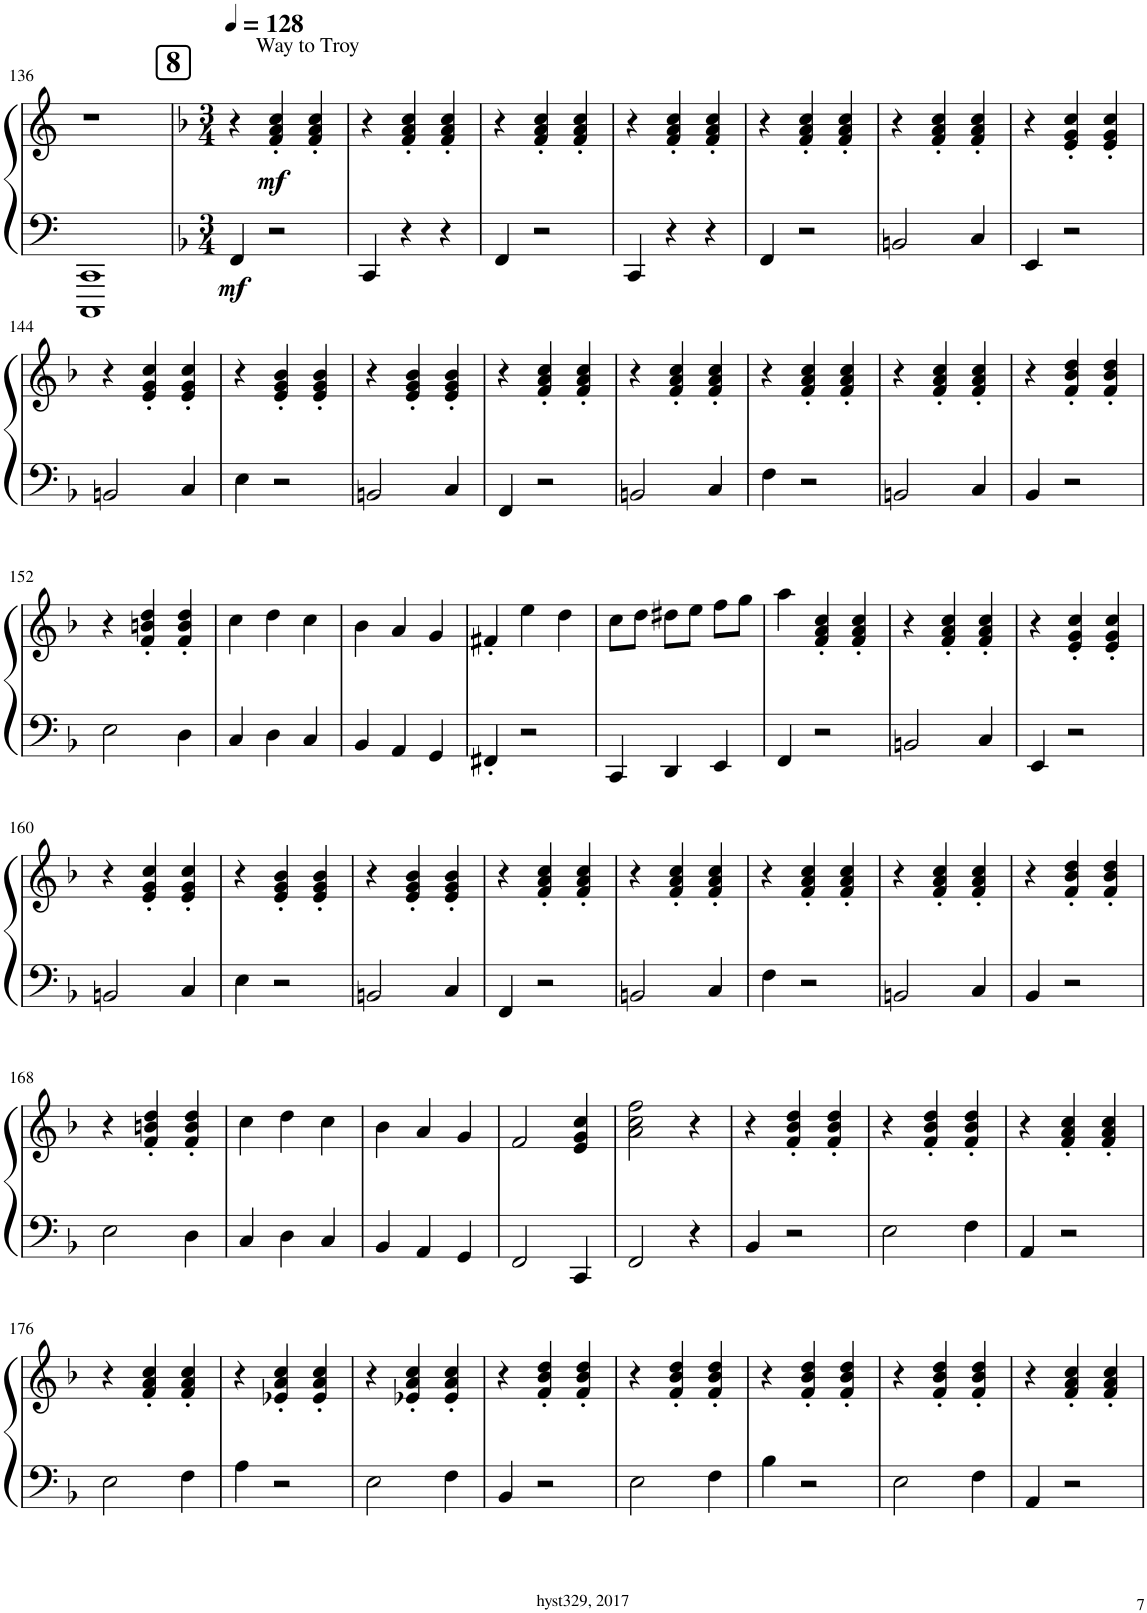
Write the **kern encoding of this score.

**kern	**kern	**dynam
*part1	*part1	*part1
*staff2	*staff1	*staff1/2
*I"Piano	*	*
*I'Pno.	*	*
!!LO:PB:g=z
*clefF4	*clefG2	*
*k[]	*k[]	*
*M4/4	*M4/4	*
=136	=136	=136
1CCC 1CC	1r	.
=137	=137	=137
!!LO:REH:place=s1:a:B:cj:fs=14:t=8
*k[b-]	*k[b-]	*
*M3/4	*M3/4	*
*	*MM128	*
!	!LO:TX:a:t=Way to Troy	!
!	!	!LO:DY:b=2
4FF/	4r	mf
!	!	!LO:DY:b
2r	4f/' 4a/' 4cc/'	mf
.	4f/' 4a/' 4cc/'	.
=138	=138	=138
4CC/	4r	.
4r	4f/' 4a/' 4cc/'	.
4r	4f/' 4a/' 4cc/'	.
=139	=139	=139
4FF/	4r	.
2r	4f/' 4a/' 4cc/'	.
.	4f/' 4a/' 4cc/'	.
=140	=140	=140
4CC/	4r	.
4r	4f/' 4a/' 4cc/'	.
4r	4f/' 4a/' 4cc/'	.
=141	=141	=141
4FF/	4r	.
2r	4f/' 4a/' 4cc/'	.
.	4f/' 4a/' 4cc/'	.
=142	=142	=142
2BBn/	4r	.
.	4f/' 4a/' 4cc/'	.
4C/	4f/' 4a/' 4cc/'	.
=143	=143	=143
4EE/	4r	.
2r	4e/' 4g/' 4cc/'	.
.	4e/' 4g/' 4cc/'	.
!!LO:LB:g=z
=144	=144	=144
2BBn/	4r	.
.	4e/' 4g/' 4cc/'	.
4C/	4e/' 4g/' 4cc/'	.
=145	=145	=145
4E\	4r	.
2r	4e/' 4g/' 4b-/'	.
.	4e/' 4g/' 4b-/'	.
=146	=146	=146
2BBn/	4r	.
.	4e/' 4g/' 4b-/'	.
4C/	4e/' 4g/' 4b-/'	.
=147	=147	=147
4FF/	4r	.
2r	4f/' 4a/' 4cc/'	.
.	4f/' 4a/' 4cc/'	.
=148	=148	=148
2BBn/	4r	.
.	4f/' 4a/' 4cc/'	.
4C/	4f/' 4a/' 4cc/'	.
=149	=149	=149
4F\	4r	.
2r	4f/' 4a/' 4cc/'	.
.	4f/' 4a/' 4cc/'	.
=150	=150	=150
2BBn/	4r	.
.	4f/' 4a/' 4cc/'	.
4C/	4f/' 4a/' 4cc/'	.
=151	=151	=151
4BB-/	4r	.
2r	4f/' 4b-/' 4dd/'	.
.	4f/' 4b-/' 4dd/'	.
!!LO:LB:g=z
=152	=152	=152
2E\	4r	.
.	4f/' 4bn/' 4dd/'	.
4D\	4f/' 4b/' 4dd/'	.
=153	=153	=153
4C/	4cc\	.
4D\	4dd\	.
4C/	4cc\	.
=154	=154	=154
4BB-/	4b-\	.
4AA/	4a/	.
4GG/	4g/	.
=155	=155	=155
4FF#X'/	4f#X'/	.
2r	4ee\	.
.	4dd\	.
=156	=156	=156
4CC/	8cc\L	.
.	8dd\J	.
4DD/	8dd#X\L	.
.	8ee\J	.
4EE/	8ff\L	.
.	8gg\J	.
=157	=157	=157
4FF/	4aa\	.
2r	4f/' 4a/' 4cc/'	.
.	4f/' 4a/' 4cc/'	.
=158	=158	=158
2BBn/	4r	.
.	4f/' 4a/' 4cc/'	.
4C/	4f/' 4a/' 4cc/'	.
=159	=159	=159
4EE/	4r	.
2r	4e/' 4g/' 4cc/'	.
.	4e/' 4g/' 4cc/'	.
!!LO:LB:g=z
=160	=160	=160
2BBn/	4r	.
.	4e/' 4g/' 4cc/'	.
4C/	4e/' 4g/' 4cc/'	.
=161	=161	=161
4E\	4r	.
2r	4e/' 4g/' 4b-/'	.
.	4e/' 4g/' 4b-/'	.
=162	=162	=162
2BBn/	4r	.
.	4e/' 4g/' 4b-/'	.
4C/	4e/' 4g/' 4b-/'	.
=163	=163	=163
4FF/	4r	.
2r	4f/' 4a/' 4cc/'	.
.	4f/' 4a/' 4cc/'	.
=164	=164	=164
2BBn/	4r	.
.	4f/' 4a/' 4cc/'	.
4C/	4f/' 4a/' 4cc/'	.
=165	=165	=165
4F\	4r	.
2r	4f/' 4a/' 4cc/'	.
.	4f/' 4a/' 4cc/'	.
=166	=166	=166
2BBn/	4r	.
.	4f/' 4a/' 4cc/'	.
4C/	4f/' 4a/' 4cc/'	.
=167	=167	=167
4BB-/	4r	.
2r	4f/' 4b-/' 4dd/'	.
.	4f/' 4b-/' 4dd/'	.
!!LO:LB:g=z
=168	=168	=168
2E\	4r	.
.	4f/' 4bn/' 4dd/'	.
4D\	4f/' 4b/' 4dd/'	.
=169	=169	=169
4C/	4cc\	.
4D\	4dd\	.
4C/	4cc\	.
=170	=170	=170
4BB-/	4b-\	.
4AA/	4a/	.
4GG/	4g/	.
=171	=171	=171
2FF/	2f/	.
4CC/	4e/ 4g/ 4cc/	.
=172	=172	=172
2FF/	2a\ 2cc\ 2ff\	.
4r	4r	.
=173	=173	=173
4BB-/	4r	.
2r	4f/' 4b-/' 4dd/'	.
.	4f/' 4b-/' 4dd/'	.
=174	=174	=174
2E\	4r	.
.	4f/' 4b-/' 4dd/'	.
4F\	4f/' 4b-/' 4dd/'	.
=175	=175	=175
4AA/	4r	.
2r	4f/' 4a/' 4cc/'	.
.	4f/' 4a/' 4cc/'	.
!!LO:LB:g=z
=176	=176	=176
2E\	4r	.
.	4f/' 4a/' 4cc/'	.
4F\	4f/' 4a/' 4cc/'	.
=177	=177	=177
4A\	4r	.
2r	4e-X/' 4a/' 4cc/'	.
.	4e-/' 4a/' 4cc/'	.
=178	=178	=178
2E\	4r	.
.	4e-X/' 4a/' 4cc/'	.
4F\	4e-/' 4a/' 4cc/'	.
=179	=179	=179
4BB-/	4r	.
2r	4f/' 4b-/' 4dd/'	.
.	4f/' 4b-/' 4dd/'	.
=180	=180	=180
2E\	4r	.
.	4f/' 4b-/' 4dd/'	.
4F\	4f/' 4b-/' 4dd/'	.
=181	=181	=181
4B-\	4r	.
2r	4f/' 4b-/' 4dd/'	.
.	4f/' 4b-/' 4dd/'	.
=182	=182	=182
2E\	4r	.
.	4f/' 4b-/' 4dd/'	.
4F\	4f/' 4b-/' 4dd/'	.
=183	=183	=183
4AA/	4r	.
2r	4f/' 4a/' 4cc/'	.
.	4f/' 4a/' 4cc/'	.
=	=	=
*-	*-	*-
